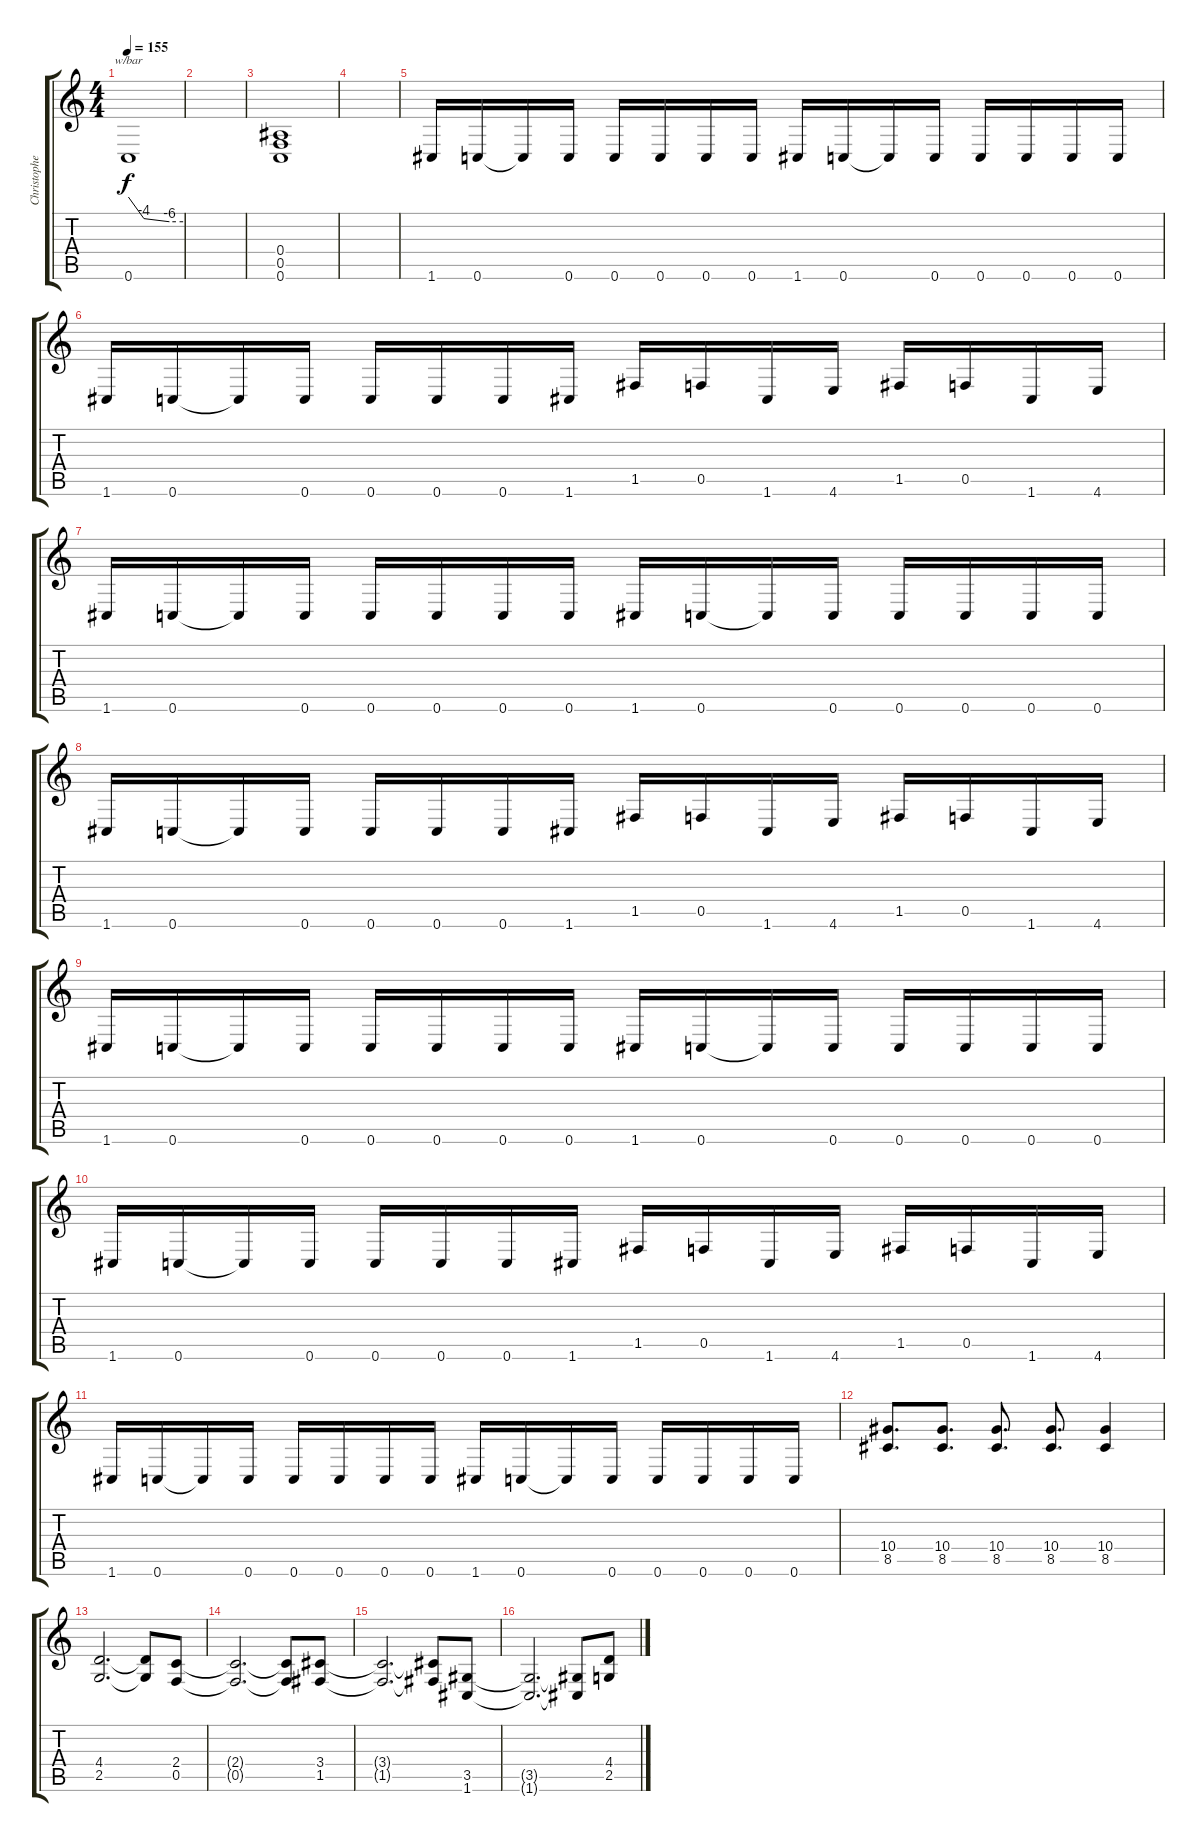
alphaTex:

\track ("Christopher Amott" "Christophe") {instrument distortionguitar}
\staff {score tabs}
\tuning (C4 G3 Eb3 Bb2 F2 C2) {hide}
\ts (4 4)
\tempo 155
\clef g2
\ks c
0.6.1{tbe (custom default 0 0 17 -16 45 -24 60 -24) dy f} |
|
(0.4 0.5 0.6).1 |
|
1.6.16 0.6.16 0.6{t}.16 0.6.16 0.6.16 0.6.16 0.6.16 0.6.16 1.6.16 0.6.16 0.6{t}.16 0.6.16 0.6.16 0.6.16 0.6.16 0.6.16 |
1.6.16 0.6.16 0.6{t}.16 0.6.16 0.6.16 0.6.16 0.6.16 1.6.16 1.5.16 0.5.16 1.6.16 4.6.16 1.5.16 0.5.16 1.6.16 4.6.16 |
1.6.16 0.6.16 0.6{t}.16 0.6.16 0.6.16 0.6.16 0.6.16 0.6.16 1.6.16 0.6.16 0.6{t}.16 0.6.16 0.6.16 0.6.16 0.6.16 0.6.16 |
1.6.16 0.6.16 0.6{t}.16 0.6.16 0.6.16 0.6.16 0.6.16 1.6.16 1.5.16 0.5.16 1.6.16 4.6.16 1.5.16 0.5.16 1.6.16 4.6.16 |
1.6.16 0.6.16 0.6{t}.16 0.6.16 0.6.16 0.6.16 0.6.16 0.6.16 1.6.16 0.6.16 0.6{t}.16 0.6.16 0.6.16 0.6.16 0.6.16 0.6.16 |
1.6.16 0.6.16 0.6{t}.16 0.6.16 0.6.16 0.6.16 0.6.16 1.6.16 1.5.16 0.5.16 1.6.16 4.6.16 1.5.16 0.5.16 1.6.16 4.6.16 |
1.6.16 0.6.16 0.6{t}.16 0.6.16 0.6.16 0.6.16 0.6.16 0.6.16 1.6.16 0.6.16 0.6{t}.16 0.6.16 0.6.16 0.6.16 0.6.16 0.6.16 |
(10.4 8.5).8{d} (10.4 8.5).8{d} (10.4 8.5).8{d} (10.4 8.5).8{d} (10.4 8.5).4 |
(4.4 2.5).2{d} (4.4{t} 2.5{t}).8 (2.4 0.5).8 |
(2.4{t} 0.5{t}).2{d} (2.4{t} 0.5{t}).8 (3.4 1.5).8 |
(3.4{t} 1.5{t}).2{d} (3.4{t} 1.5{t}).8 (3.5 1.6).8 |
(3.5{t} 1.6{t}).2{d} (3.5{t} 1.6{t}).8 (4.4 2.5).8
